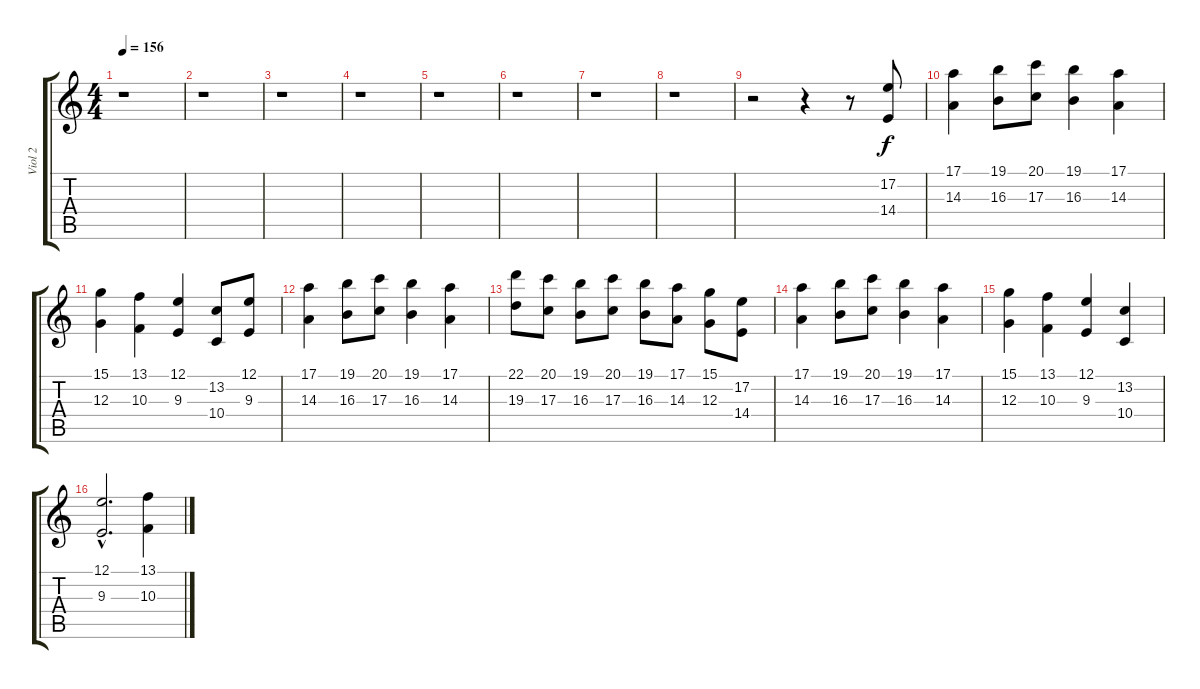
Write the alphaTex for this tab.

\track ("Viol 2" "Viol 2") {instrument viola}
\staff {score tabs}
\tuning (E4 B3 G3 D3 A2 E2) {hide}
\ts (4 4)
\tempo 156
\clef g2
\ks c
r.1{dy f} |
r.1 |
r.1 |
r.1 |
r.1 |
r.1 |
r.1 |
r.1 |
r.2 r.4 r.8 (17.2 14.4).8{volume 10} |
\section ("" "")
(17.1 14.3).4 (19.1 16.3).8 (20.1 17.3).8 (19.1 16.3).4 (17.1 14.3).4 |
(15.1 12.3).4 (13.1 10.3).4 (12.1 9.3).4 (13.2 10.4).8 (12.1 9.3).8 |
(17.1 14.3).4 (19.1 16.3).8 (20.1 17.3).8 (19.1 16.3).4 (17.1 14.3).4 |
(22.1 19.3).8 (20.1 17.3).8 (19.1 16.3).8 (20.1 17.3).8 (19.1 16.3).8 (17.1 14.3).8 (15.1 12.3).8 (17.2 14.4).8 |
(17.1 14.3).4 (19.1 16.3).8 (20.1 17.3).8 (19.1 16.3).4 (17.1 14.3).4 |
(15.1 12.3).4 (13.1 10.3).4 (12.1 9.3).4 (13.2 10.4).4 |
(12.1{hac} 9.3{hac}).2{d} (13.1 10.3).4
